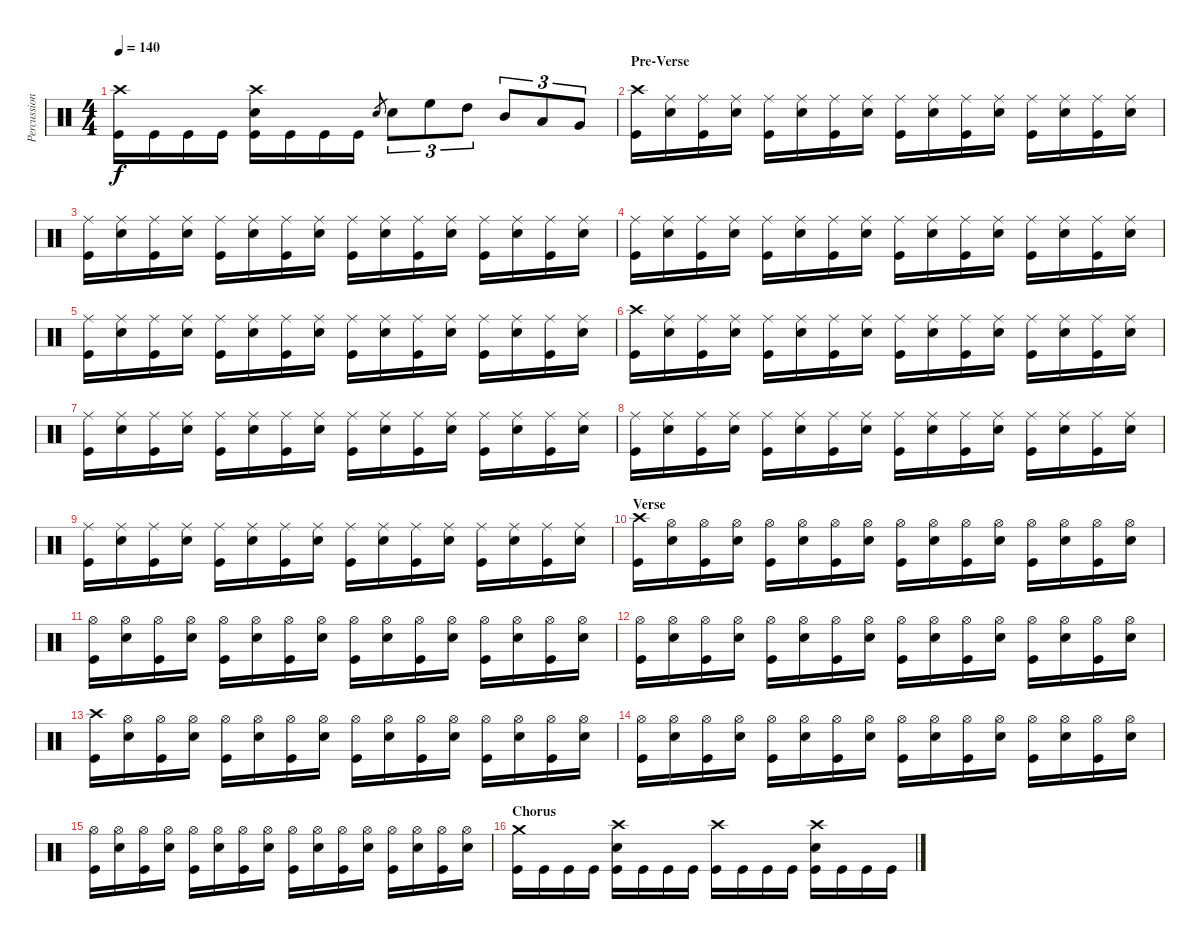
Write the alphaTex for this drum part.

\track ("Percussion" "Percussion") {instrument percussion}
\staff {score}
\articulation defaults
\ts (4 4)
\tempo 140
\clef neutral
\ks c
("Crash high (hit)" "Kick (hit)").16{dy f} "Kick (hit)".16 "Kick (hit)".16 "Kick (hit)".16 ("Crash high (hit)" "Electric Snare (hit)" "Kick (hit)").16 "Kick (hit)".16 "Kick (hit)".16 "Kick (hit)".16 "Electric Snare (hit)".8{gr} "Electric Snare (hit)".8{tu (3 2)} "High Floor Tom (hit)".8{tu (3 2)} "High Tom (hit)".8{tu (3 2)} "Mid Tom (hit)".8{tu (3 2)} "Low Tom (hit)".8{tu (3 2)} "Very Low Tom (hit)".8{tu (3 2)} |
\section ("" "Pre-Verse")
("Crash high (hit)" "Kick (hit)").16 ("Ride (middle)" "Electric Snare (hit)").16 ("Ride (middle)" "Kick (hit)").16 ("Ride (middle)" "Electric Snare (hit)").16 ("Ride (middle)" "Kick (hit)").16 ("Ride (middle)" "Electric Snare (hit)").16 ("Ride (middle)" "Kick (hit)").16 ("Ride (middle)" "Electric Snare (hit)").16 ("Ride (middle)" "Kick (hit)").16 ("Ride (middle)" "Electric Snare (hit)").16 ("Ride (middle)" "Kick (hit)").16 ("Ride (middle)" "Electric Snare (hit)").16 ("Ride (middle)" "Kick (hit)").16 ("Ride (middle)" "Electric Snare (hit)").16 ("Ride (middle)" "Kick (hit)").16 ("Ride (middle)" "Electric Snare (hit)").16 |
("Ride (middle)" "Kick (hit)").16 ("Ride (middle)" "Electric Snare (hit)").16 ("Ride (middle)" "Kick (hit)").16 ("Ride (middle)" "Electric Snare (hit)").16 ("Ride (middle)" "Kick (hit)").16 ("Ride (middle)" "Electric Snare (hit)").16 ("Ride (middle)" "Kick (hit)").16 ("Ride (middle)" "Electric Snare (hit)").16 ("Ride (middle)" "Kick (hit)").16 ("Ride (middle)" "Electric Snare (hit)").16 ("Ride (middle)" "Kick (hit)").16 ("Ride (middle)" "Electric Snare (hit)").16 ("Ride (middle)" "Kick (hit)").16 ("Ride (middle)" "Electric Snare (hit)").16 ("Ride (middle)" "Kick (hit)").16 ("Ride (middle)" "Electric Snare (hit)").16 |
("Ride (middle)" "Kick (hit)").16 ("Ride (middle)" "Electric Snare (hit)").16 ("Ride (middle)" "Kick (hit)").16 ("Ride (middle)" "Electric Snare (hit)").16 ("Ride (middle)" "Kick (hit)").16 ("Ride (middle)" "Electric Snare (hit)").16 ("Ride (middle)" "Kick (hit)").16 ("Ride (middle)" "Electric Snare (hit)").16 ("Ride (middle)" "Kick (hit)").16 ("Ride (middle)" "Electric Snare (hit)").16 ("Ride (middle)" "Kick (hit)").16 ("Ride (middle)" "Electric Snare (hit)").16 ("Ride (middle)" "Kick (hit)").16 ("Ride (middle)" "Electric Snare (hit)").16 ("Ride (middle)" "Kick (hit)").16 ("Ride (middle)" "Electric Snare (hit)").16 |
("Ride (middle)" "Kick (hit)").16 ("Ride (middle)" "Electric Snare (hit)").16 ("Ride (middle)" "Kick (hit)").16 ("Ride (middle)" "Electric Snare (hit)").16 ("Ride (middle)" "Kick (hit)").16 ("Ride (middle)" "Electric Snare (hit)").16 ("Ride (middle)" "Kick (hit)").16 ("Ride (middle)" "Electric Snare (hit)").16 ("Ride (middle)" "Kick (hit)").16 ("Ride (middle)" "Electric Snare (hit)").16 ("Ride (middle)" "Kick (hit)").16 ("Ride (middle)" "Electric Snare (hit)").16 ("Ride (middle)" "Kick (hit)").16 ("Ride (middle)" "Electric Snare (hit)").16 ("Ride (middle)" "Kick (hit)").16 ("Ride (middle)" "Electric Snare (hit)").16 |
("Crash high (hit)" "Kick (hit)").16 ("Ride (middle)" "Electric Snare (hit)").16 ("Ride (middle)" "Kick (hit)").16 ("Ride (middle)" "Electric Snare (hit)").16 ("Ride (middle)" "Kick (hit)").16 ("Ride (middle)" "Electric Snare (hit)").16 ("Ride (middle)" "Kick (hit)").16 ("Ride (middle)" "Electric Snare (hit)").16 ("Ride (middle)" "Kick (hit)").16 ("Ride (middle)" "Electric Snare (hit)").16 ("Ride (middle)" "Kick (hit)").16 ("Ride (middle)" "Electric Snare (hit)").16 ("Ride (middle)" "Kick (hit)").16 ("Ride (middle)" "Electric Snare (hit)").16 ("Ride (middle)" "Kick (hit)").16 ("Ride (middle)" "Electric Snare (hit)").16 |
("Ride (middle)" "Kick (hit)").16 ("Ride (middle)" "Electric Snare (hit)").16 ("Ride (middle)" "Kick (hit)").16 ("Ride (middle)" "Electric Snare (hit)").16 ("Ride (middle)" "Kick (hit)").16 ("Ride (middle)" "Electric Snare (hit)").16 ("Ride (middle)" "Kick (hit)").16 ("Ride (middle)" "Electric Snare (hit)").16 ("Ride (middle)" "Kick (hit)").16 ("Ride (middle)" "Electric Snare (hit)").16 ("Ride (middle)" "Kick (hit)").16 ("Ride (middle)" "Electric Snare (hit)").16 ("Ride (middle)" "Kick (hit)").16 ("Ride (middle)" "Electric Snare (hit)").16 ("Ride (middle)" "Kick (hit)").16 ("Ride (middle)" "Electric Snare (hit)").16 |
("Ride (middle)" "Kick (hit)").16 ("Ride (middle)" "Electric Snare (hit)").16 ("Ride (middle)" "Kick (hit)").16 ("Ride (middle)" "Electric Snare (hit)").16 ("Ride (middle)" "Kick (hit)").16 ("Ride (middle)" "Electric Snare (hit)").16 ("Ride (middle)" "Kick (hit)").16 ("Ride (middle)" "Electric Snare (hit)").16 ("Ride (middle)" "Kick (hit)").16 ("Ride (middle)" "Electric Snare (hit)").16 ("Ride (middle)" "Kick (hit)").16 ("Ride (middle)" "Electric Snare (hit)").16 ("Ride (middle)" "Kick (hit)").16 ("Ride (middle)" "Electric Snare (hit)").16 ("Ride (middle)" "Kick (hit)").16 ("Ride (middle)" "Electric Snare (hit)").16 |
("Ride (middle)" "Kick (hit)").16 ("Ride (middle)" "Electric Snare (hit)").16 ("Ride (middle)" "Kick (hit)").16 ("Ride (middle)" "Electric Snare (hit)").16 ("Ride (middle)" "Kick (hit)").16 ("Ride (middle)" "Electric Snare (hit)").16 ("Ride (middle)" "Kick (hit)").16 ("Ride (middle)" "Electric Snare (hit)").16 ("Ride (middle)" "Kick (hit)").16 ("Ride (middle)" "Electric Snare (hit)").16 ("Ride (middle)" "Kick (hit)").16 ("Ride (middle)" "Electric Snare (hit)").16 ("Ride (middle)" "Kick (hit)").16 ("Ride (middle)" "Electric Snare (hit)").16 ("Ride (middle)" "Kick (hit)").16 ("Ride (middle)" "Electric Snare (hit)").16 |
\section ("" "Verse")
("Crash high (hit)" "Kick (hit)").16 ("Hi-Hat (open)" "Electric Snare (hit)").16 ("Hi-Hat (open)" "Kick (hit)").16 ("Hi-Hat (open)" "Electric Snare (hit)").16 ("Hi-Hat (open)" "Kick (hit)").16 ("Hi-Hat (open)" "Electric Snare (hit)").16 ("Hi-Hat (open)" "Kick (hit)").16 ("Hi-Hat (open)" "Electric Snare (hit)").16 ("Hi-Hat (open)" "Kick (hit)").16 ("Hi-Hat (open)" "Electric Snare (hit)").16 ("Hi-Hat (open)" "Kick (hit)").16 ("Hi-Hat (open)" "Electric Snare (hit)").16 ("Hi-Hat (open)" "Kick (hit)").16 ("Hi-Hat (open)" "Electric Snare (hit)").16 ("Hi-Hat (open)" "Kick (hit)").16 ("Hi-Hat (open)" "Electric Snare (hit)").16 |
("Hi-Hat (open)" "Kick (hit)").16 ("Hi-Hat (open)" "Electric Snare (hit)").16 ("Hi-Hat (open)" "Kick (hit)").16 ("Hi-Hat (open)" "Electric Snare (hit)").16 ("Hi-Hat (open)" "Kick (hit)").16 ("Hi-Hat (open)" "Electric Snare (hit)").16 ("Hi-Hat (open)" "Kick (hit)").16 ("Hi-Hat (open)" "Electric Snare (hit)").16 ("Hi-Hat (open)" "Kick (hit)").16 ("Hi-Hat (open)" "Electric Snare (hit)").16 ("Hi-Hat (open)" "Kick (hit)").16 ("Hi-Hat (open)" "Electric Snare (hit)").16 ("Hi-Hat (open)" "Kick (hit)").16 ("Hi-Hat (open)" "Electric Snare (hit)").16 ("Hi-Hat (open)" "Kick (hit)").16 ("Hi-Hat (open)" "Electric Snare (hit)").16 |
("Hi-Hat (open)" "Kick (hit)").16 ("Hi-Hat (open)" "Electric Snare (hit)").16 ("Hi-Hat (open)" "Kick (hit)").16 ("Hi-Hat (open)" "Electric Snare (hit)").16 ("Hi-Hat (open)" "Kick (hit)").16 ("Hi-Hat (open)" "Electric Snare (hit)").16 ("Hi-Hat (open)" "Kick (hit)").16 ("Hi-Hat (open)" "Electric Snare (hit)").16 ("Hi-Hat (open)" "Kick (hit)").16 ("Hi-Hat (open)" "Electric Snare (hit)").16 ("Hi-Hat (open)" "Kick (hit)").16 ("Hi-Hat (open)" "Electric Snare (hit)").16 ("Hi-Hat (open)" "Kick (hit)").16 ("Hi-Hat (open)" "Electric Snare (hit)").16 ("Hi-Hat (open)" "Kick (hit)").16 ("Hi-Hat (open)" "Electric Snare (hit)").16 |
("Crash high (hit)" "Kick (hit)").16 ("Hi-Hat (open)" "Electric Snare (hit)").16 ("Hi-Hat (open)" "Kick (hit)").16 ("Hi-Hat (open)" "Electric Snare (hit)").16 ("Hi-Hat (open)" "Kick (hit)").16 ("Hi-Hat (open)" "Electric Snare (hit)").16 ("Hi-Hat (open)" "Kick (hit)").16 ("Hi-Hat (open)" "Electric Snare (hit)").16 ("Hi-Hat (open)" "Kick (hit)").16 ("Hi-Hat (open)" "Electric Snare (hit)").16 ("Hi-Hat (open)" "Kick (hit)").16 ("Hi-Hat (open)" "Electric Snare (hit)").16 ("Hi-Hat (open)" "Kick (hit)").16 ("Hi-Hat (open)" "Electric Snare (hit)").16 ("Hi-Hat (open)" "Kick (hit)").16 ("Hi-Hat (open)" "Electric Snare (hit)").16 |
("Hi-Hat (open)" "Kick (hit)").16 ("Hi-Hat (open)" "Electric Snare (hit)").16 ("Hi-Hat (open)" "Kick (hit)").16 ("Hi-Hat (open)" "Electric Snare (hit)").16 ("Hi-Hat (open)" "Kick (hit)").16 ("Hi-Hat (open)" "Electric Snare (hit)").16 ("Hi-Hat (open)" "Kick (hit)").16 ("Hi-Hat (open)" "Electric Snare (hit)").16 ("Hi-Hat (open)" "Kick (hit)").16 ("Hi-Hat (open)" "Electric Snare (hit)").16 ("Hi-Hat (open)" "Kick (hit)").16 ("Hi-Hat (open)" "Electric Snare (hit)").16 ("Hi-Hat (open)" "Kick (hit)").16 ("Hi-Hat (open)" "Electric Snare (hit)").16 ("Hi-Hat (open)" "Kick (hit)").16 ("Hi-Hat (open)" "Electric Snare (hit)").16 |
("Hi-Hat (open)" "Kick (hit)").16 ("Hi-Hat (open)" "Electric Snare (hit)").16 ("Hi-Hat (open)" "Kick (hit)").16 ("Hi-Hat (open)" "Electric Snare (hit)").16 ("Hi-Hat (open)" "Kick (hit)").16 ("Hi-Hat (open)" "Electric Snare (hit)").16 ("Hi-Hat (open)" "Kick (hit)").16 ("Hi-Hat (open)" "Electric Snare (hit)").16 ("Hi-Hat (open)" "Kick (hit)").16 ("Hi-Hat (open)" "Electric Snare (hit)").16 ("Hi-Hat (open)" "Kick (hit)").16 ("Hi-Hat (open)" "Electric Snare (hit)").16 ("Hi-Hat (open)" "Kick (hit)").16 ("Hi-Hat (open)" "Electric Snare (hit)").16 ("Hi-Hat (open)" "Kick (hit)").16 ("Hi-Hat (open)" "Electric Snare (hit)").16 |
\section ("" "Chorus")
("Crash medium (hit)" "Kick (hit)").16 "Kick (hit)".16 "Kick (hit)".16 "Kick (hit)".16 ("Crash high (hit)" "Electric Snare (hit)" "Kick (hit)").16 "Kick (hit)".16 "Kick (hit)".16 "Kick (hit)".16 ("Crash high (hit)" "Kick (hit)").16 "Kick (hit)".16 "Kick (hit)".16 "Kick (hit)".16 ("Crash high (hit)" "Electric Snare (hit)" "Kick (hit)").16 "Kick (hit)".16 "Kick (hit)".16 "Kick (hit)".16
